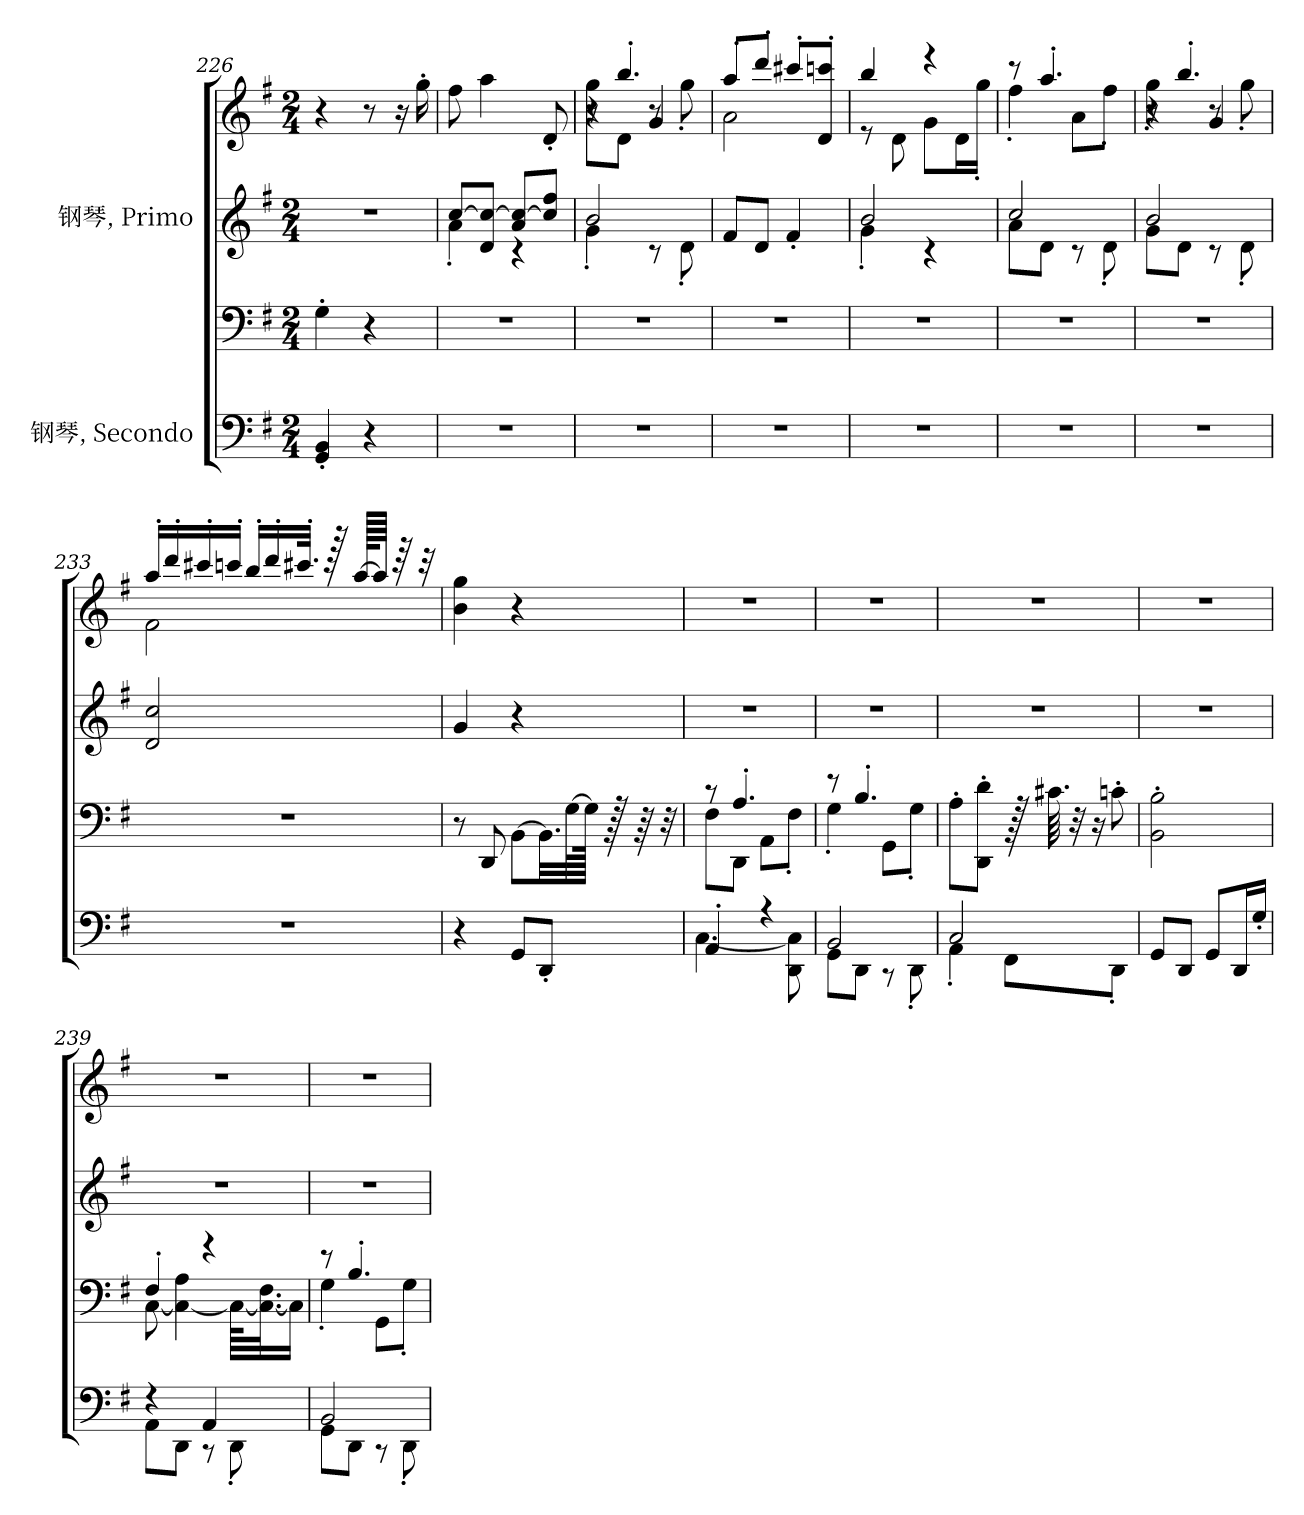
**kern	**kern	**kern	**kern
*part2	*part2	*part1	*part1
*staff4	*staff3	*staff2	*staff1
*I"钢琴, Secondo	*	*I"钢琴, Primo	*
*clefF4	*clefF4	*clefG2	*clefG2
*k[f#]	*k[f#]	*k[f#]	*k[f#]
*M2/4	*M2/4	*M2/4	*M2/4
=226	=226	=226	=226
4GG/' 4BB/'	4G'\	2r	4r
4r	4r	.	8r
.	.	.	16r
.	.	.	16gg'\
=227	=227	=227	=227
*	*	*^	*
2r	2r	[8cc/L	4a'\	8ff#\
.	.	8d/ 8cc/_J	.	4aa\
.	.	8a/ 8cc/_L	4r	.
.	.	8cc/] 8ff#/J	.	8d'/
=228	=228	=228	=228	=228
*	*	*	*	*^
*	*	*	*	*	*^
2r	2r	2b/	4g'\	8r	8gg\L	4r
.	.	.	.	4.bb'/	8d\J	.
.	.	.	8r	.	8r	4g/
.	.	.	8d'\	.	8gg'\	.
*	*	*v	*v	*	*	*
*	*	*	*	*v	*v
=229	=229	=229	=229	=229
2r	2r	8f#/L	8aa'/L	2a\
.	.	8d/J	8ddd'/J	.
.	.	4f#'/	8ccc#X'/L	.
.	.	.	8d/' 8cccn/'J	.
=230	=230	=230	=230	=230
*	*	*^	*	*
2r	2r	2b/	4g'\	4bb/	8r
.	.	.	.	.	8d\
.	.	.	4r	4r	8g\L
.	.	.	.	.	16d\L
.	.	.	.	.	16gg'\JJ
!!LO:PB:g=z	!!
=231	=231	=231	=231	=231	=231
2r	2r	2cc/	8a\L	8r	4ff#'\
.	.	.	8d\J	4.aa'/	.
.	.	.	8r	.	8a\L
.	.	.	8d'\	.	8ff#'\J
=232	=232	=232	=232	=232	=232
*	*	*	*	*	*^
2r	2r	2b/	8g\L	8r	4gg'\	4r
.	.	.	8d\J	4.bb'/	.	.
.	.	.	8r	.	8r	4g/
.	.	.	8d'\	.	8gg'\	.
*	*	*v	*v	*	*	*
*	*	*	*	*v	*v
=233	=233	=233	=233	=233
2r	2r	2d/ 2cc/	16aa'/LL	2f#\
.	.	.	16ddd'/	.
.	.	.	16ccc#X'/	.
.	.	.	16cccn'/JJ	.
.	.	.	16bb'/LL	.
.	.	.	16ddd'/	.
.	.	.	32.ccc#X'/JJk	.
.	.	.	128r	.
.	.	.	[128aa/KLLLL	.
.	.	.	64aa/JJJJ]	.
.	.	.	64r	.
.	.	.	32r	.
*	*	*	*v	*v
=234	=234	=234	=234
4r	8r	4g/	4b\ 4gg\
.	8DD/	.	.
8GG/L	[8BB\L	4r	4r
8DD'/J	32.BB\LL]	.	.
.	[64G\L	.	.
.	128G\JJJJk]	.	.
.	128r	.	.
.	64r	.	.
.	32r	.	.
!!LO:LB:g=z
=235	=235	=235	=235
*^	*^	*	*
4AA'/	[4.C\	8r	8F#\L	2r	2r
.	.	4.A'/	8DD\J	.	.
4r	.	.	8AA\L	.	.
.	8DD\ 8C\]	.	8F#'\J	.	.
=236	=236	=236	=236	=236	=236
2BB/	8GG\L	8r	4G'\	2r	2r
.	8DD\J	4.B'/	.	.	.
.	8r	.	8GG\L	.	.
.	8DD'\	.	8G'\J	.	.
*	*	*v	*v	*	*
=237	=237	=237	=237	=237
2C/	4AA'\	8A'\L	2r	2r
.	.	8DD\' 8d\'J	.	.
.	8FF#\L	128r	.	.
.	.	64.c#X\	.	.
.	.	32r	.	.
.	.	16r	.	.
.	8DD'\J	8cn'\	.	.
*v	*v	*	*	*
=238	=238	=238	=238
8GG/L	2BB\' 2B\'	2r	2r
8DD/J	.	.	.
8GG/L	.	.	.
16DD/L	.	.	.
16G'/JJ	.	.	.
=239	=239	=239	=239
*^	*^	*	*
4r	8AA\L	4F#'/	[8C\	2r	2r
.	8DD\J	.	4C\_ 4A\	.	.
4AA/	8r	4r	.	.	.
.	8DD'\	.	64C\KLLL_	.	.
.	.	.	32.C\_ 32.F#\J	.	.
.	.	.	16C\JJ]	.	.
=240	=240	=240	=240	=240	=240
2BB/	8GG\L	8r	4G'\	2r	2r
.	8DD\J	4.B'/	.	.	.
.	8r	.	8GG\L	.	.
.	8DD'\	.	8G'\J	.	.
*v	*v	*	*	*	*
*	*v	*v	*	*
=	=	=	=
*-	*-	*-	*-
